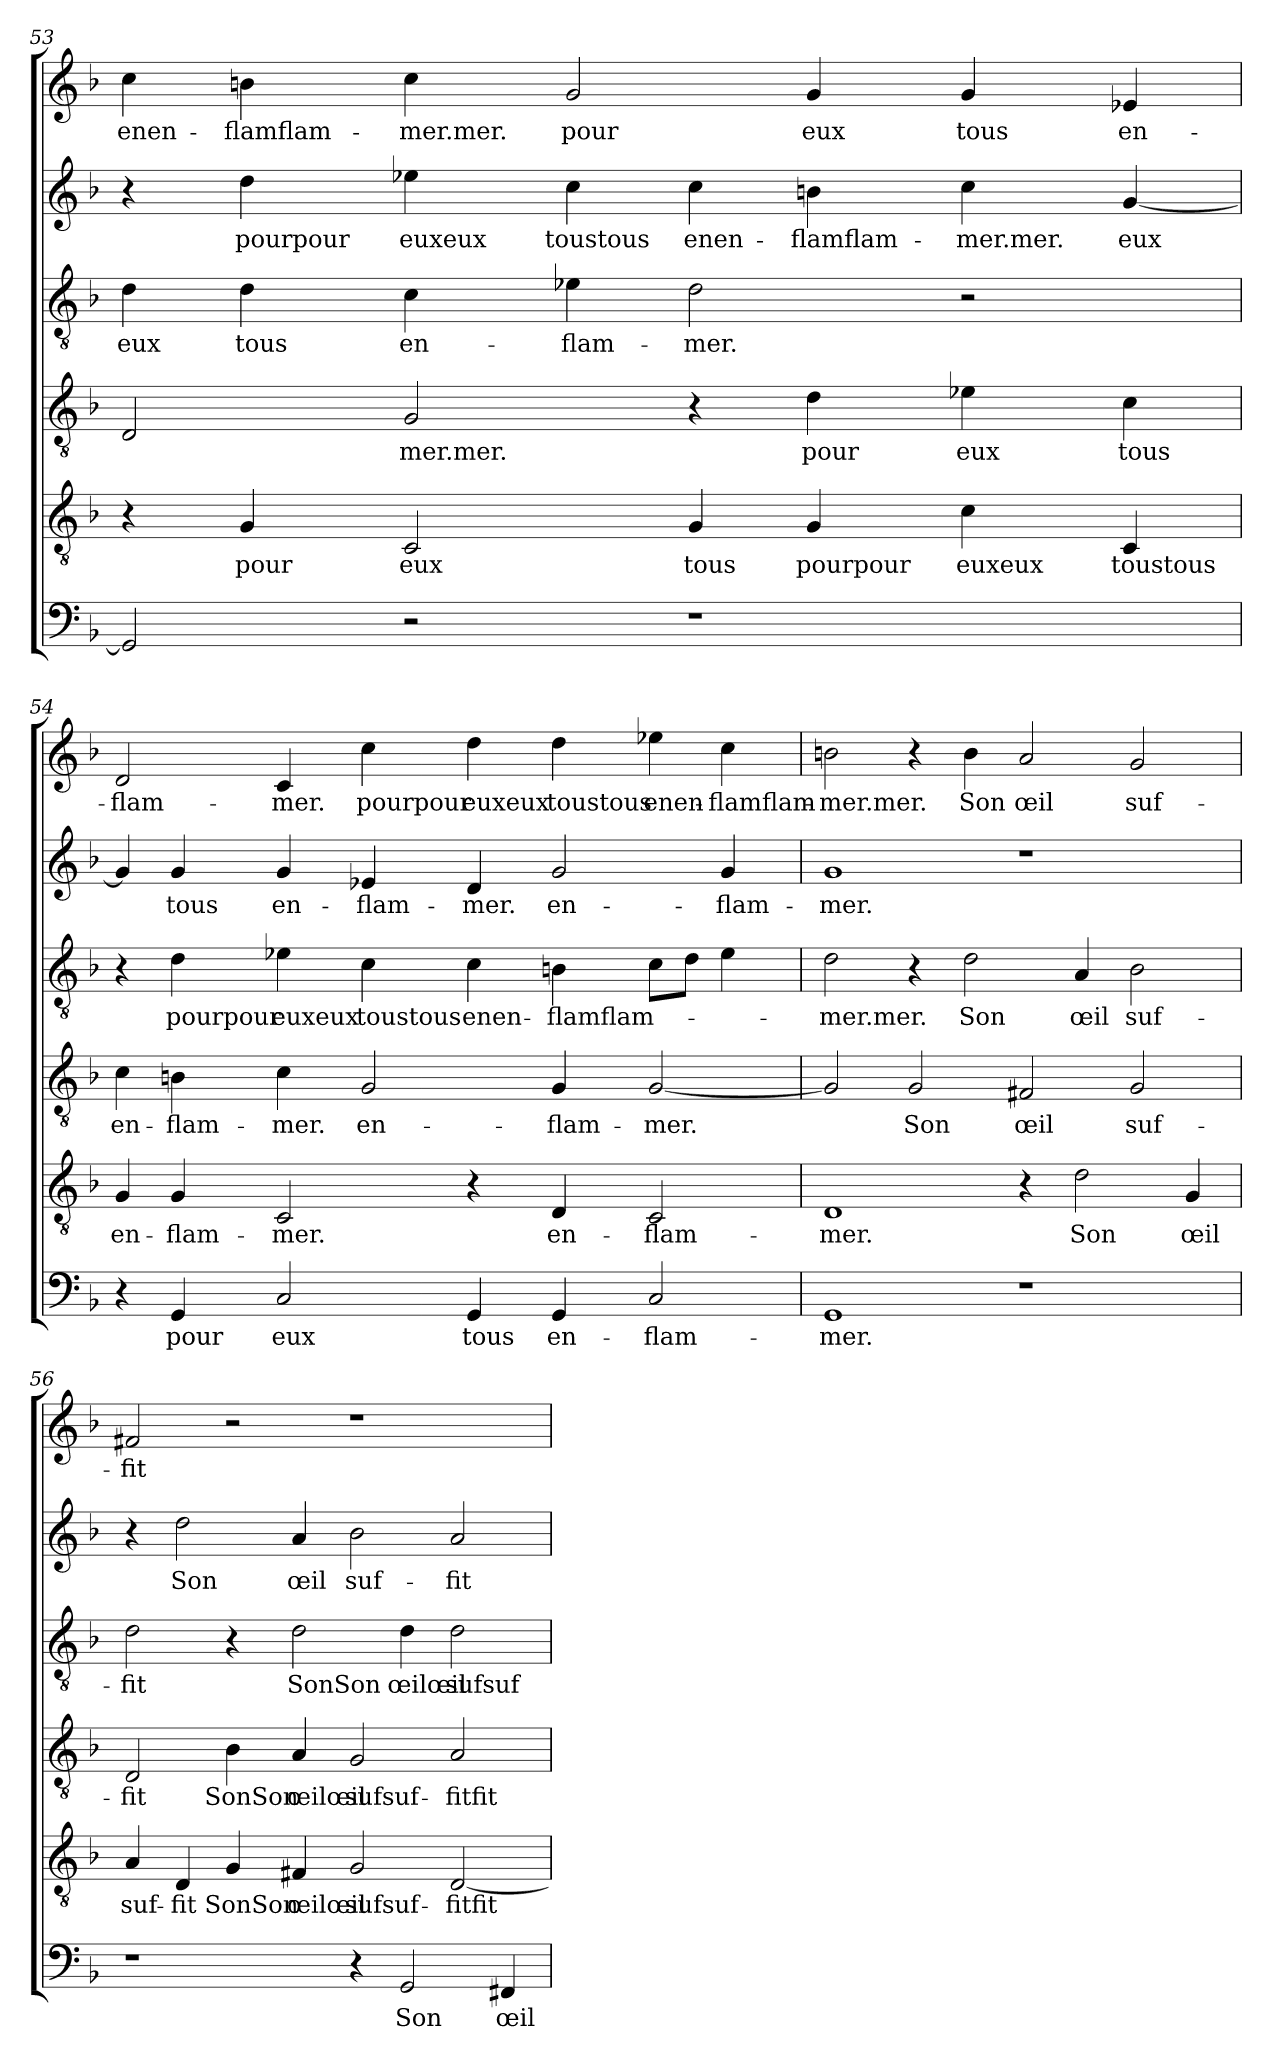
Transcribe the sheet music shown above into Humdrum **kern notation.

**kern	**text	**kern	**text	**kern	**text	**kern	**text	**kern	**text	**kern	**text
*part6	*part6	*part5	*part5	*part4	*part4	*part3	*part3	*part2	*part2	*part1	*part1
*staff6	*staff6	*staff5	*staff5	*staff4	*staff4	*staff3	*staff3	*staff2	*staff2	*staff1	*staff1
*clefF4	*	*clefGv2	*	*clefGv2	*	*clefGv2	*	*clefG2	*	*clefG2	*
*k[b-]	*	*k[b-]	*	*k[b-]	*	*k[b-]	*	*k[b-]	*	*k[b-]	*
=53	=53	=53	=53	=53	=53	=53	=53	=53	=53	=53	=53
2GG]	.	4r	.	2D	.	4d	eux	4r	.	4cc	enen-
.	.	4G	pour	.	.	4d	tous	4dd	pourpour	4bn	-flamflam-
2r	.	2C	eux	2G	-mer.mer.	4c	en-	4ee-X	euxeux	4cc	-mer.mer.
.	.	.	.	.	.	4e-X	-flam-	4cc	toustous	2g	pour
1r	.	4G	tous	4r	.	2d	-mer.	4cc	enen-	.	.
.	.	4G	pourpour	4d	pour	.	.	4bn	-flamflam-	4g	eux
.	.	4c	euxeux	4e-X	eux	2r	.	4cc	-mer.mer.	4g	tous
.	.	4C	toustous	4c	tous	.	.	[4g	eux	4e-X	en-
!!LO:LB:g=z
=54	=54	=54	=54	=54	=54	=54	=54	=54	=54	=54	=54
4r	.	4G	en-	4c	en-	4r	.	4g]	.	2d	-flam-
4GG	pour	4G	-flam-	4Bn	-flam-	4d	pourpour	4g	tous	.	.
2C	eux	2C	-mer.	4c	-mer.	4e-X	euxeux	4g	en-	4c	-mer.
.	.	.	.	2G	en-	4c	toustous	4e-X	-flam-	4cc	pourpour
4GG	tous	4r	.	.	.	4c	enen-	4d	-mer.	4dd	euxeux
4GG	en-	4D	en-	4G	-flam-	4Bn	-flamflam-	2g	en-	4dd	toustous
2C	-flam-	2C	-flam-	[2G	-mer.	8cL	.	.	.	4ee-X	enen-
.	.	.	.	.	.	8dJ	.	.	.	.	.
.	.	.	.	.	.	4e-	.	4g	-flam-	4cc	-flamflam-
=55	=55	=55	=55	=55	=55	=55	=55	=55	=55	=55	=55
1GG	-mer.	1D	-mer.	2G]	.	2d	-mer.mer.	1g	-mer.	2bn	-mer.mer.
.	.	.	.	2G	Son	4r	.	.	.	4r	.
.	.	.	.	.	.	2d	Son	.	.	4b	Son
1r	.	4r	.	2F#X	œil	.	.	1r	.	2a	œil
.	.	2d	Son	.	.	4A	œil	.	.	.	.
.	.	.	.	2G	suf-	2B-	suf-	.	.	2g	suf-
.	.	4G	œil	.	.	.	.	.	.	.	.
=56	=56	=56	=56	=56	=56	=56	=56	=56	=56	=56	=56
1r	.	4A	suf-	2D	-fit	2d	-fit	4r	.	2f#X	-fit
.	.	4D	-fit	.	.	.	.	2dd	Son	.	.
.	.	4G	SonSon	4B-	SonSon	4r	.	.	.	2r	.
.	.	4F#X	œilœil	4A	œilœil	2d	SonSon	4a	œil	.	.
4r	.	2G	sufsuf-	2G	sufsuf-	.	.	2b-	suf-	1r	.
2GG	Son	.	.	.	.	4d	œilœil	.	.	.	.
.	.	[2D	-fitfit	2A	-fitfit	2d	sufsuf-	2a	-fit	.	.
4FF#X	œil	.	.	.	.	.	.	.	.	.	.
=	=	=	=	=	=	=	=	=	=	=	=
*-	*-	*-	*-	*-	*-	*-	*-	*-	*-	*-	*-
